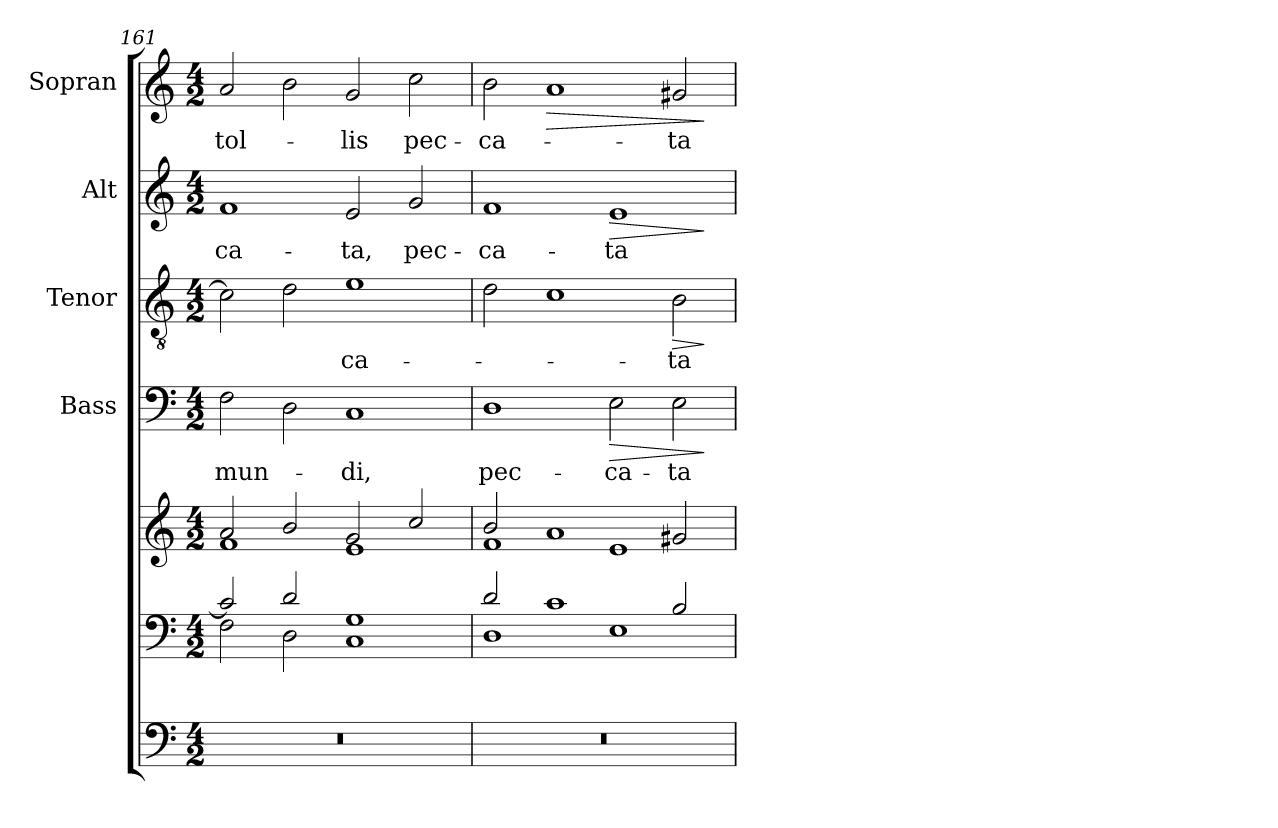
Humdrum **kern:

**kern	**kern	**kern	**kern	**text	**dynam	**kern	**text	**dynam	**kern	**text	**dynam	**kern	**text	**dynam
*part6	*part5	*part5	*part4	*part4	*part4	*part3	*part3	*part3	*part2	*part2	*part2	*part1	*part1	*part1
*staff7	*staff6	*staff5	*staff4	*staff4	*staff4	*staff3	*staff3	*staff3	*staff2	*staff2	*staff2	*staff1	*staff1	*staff1
*	*	*	*I"Bass	*	*	*I"Tenor	*	*	*I"Alt	*	*	*I"Sopran	*	*
*	*	*	*I'B.	*	*	*I'T.	*	*	*I'A.	*	*	*I'S.	*	*
*clefF4	*clefF4	*clefG2	*clefF4	*	*	*clefGv2	*	*	*clefG2	*	*	*clefG2	*	*
*k[]	*k[]	*k[]	*k[]	*	*	*k[]	*	*	*k[]	*	*	*k[]	*	*
*C:	*C:	*C:	*C:	*	*	*C:	*	*	*C:	*	*	*C:	*	*
*M4/2	*M4/2	*M4/2	*M4/2	*	*	*M4/2	*	*	*M4/2	*	*	*M4/2	*	*
=161	=161	=161	=161	=161	=161	=161	=161	=161	=161	=161	=161	=161	=161	=161
*	*^	*^	*	*	*	*	*	*	*	*	*	*	*	*
!	!	!	!	!	!	!LO:LY:b	!	!	!	!	!	!LO:LY:b	!	!	!LO:LY:b	!
0r	2c/]	2F\	2a/	1f	2F\	mun-	.	2c\]	.	.	1f	-ca-	.	2a/	tol-	.
.	2d/	2D\	2b/	.	2D\	.	.	2d\	.	.	.	.	.	2b\	.	.
!	!	!	!	!	!	!LO:LY:b	!	!	!LO:LY:b	!	!	!LO:LY:b	!	!	!LO:LY:b	!
.	1G	1C	2g/	1e	1C	-di,	.	1e	-ca-	.	2e/	-ta,	.	2g/	-lis	.
!	!	!	!	!	!	!	!	!	!	!	!	!LO:LY:b	!	!	!LO:LY:b	!
.	.	.	2cc/	.	.	.	.	.	.	.	2g/	pec-	.	2cc\	pec-	.
=162	=162	=162	=162	=162	=162	=162	=162	=162	=162	=162	=162	=162	=162	=162	=162	=162
!	!	!	!	!	!	!LO:LY:b	!	!	!	!	!	!LO:LY:b	!	!	!LO:LY:b	!
0r	2d/	1D	2b/	1f	1D	pec-	.	2d\	.	.	1f	-ca-	.	2b\	-ca-	.
!	!	!	!	!	!	!	!	!	!	!	!	!	!	!	!	!LO:HP:b
.	1c	.	1a	.	.	.	.	1c	.	.	.	.	.	1a	.	>
!	!	!	!	!	!	!LO:LY:b	!LO:HP:b	!	!	!	!	!LO:LY:b	!LO:HP:b	!	!	!
.	.	1E	.	1e	2E\	-ca-	>	.	.	.	1e	-ta	>	.	.	.
!	!	!	!	!	!	!LO:LY:b	!	!	!LO:LY:b	!LO:HP:b	!	!	!	!	!LO:LY:b	!
.	2B/	.	2g#X/	.	2E\	-ta	.	2B\	-ta	>	.	.	.	2g#X/	-ta	.
*	*v	*v	*	*	*	*	*	*	*	*	*	*	*	*	*	*
*	*	*v	*v	*	*	*	*	*	*	*	*	*	*	*	*
.	.	.	.	.	]	.	.	]	.	.	]	.	.	]
=	=	=	=	=	=	=	=	=	=	=	=	=	=	=
*-	*-	*-	*-	*-	*-	*-	*-	*-	*-	*-	*-	*-	*-	*-
